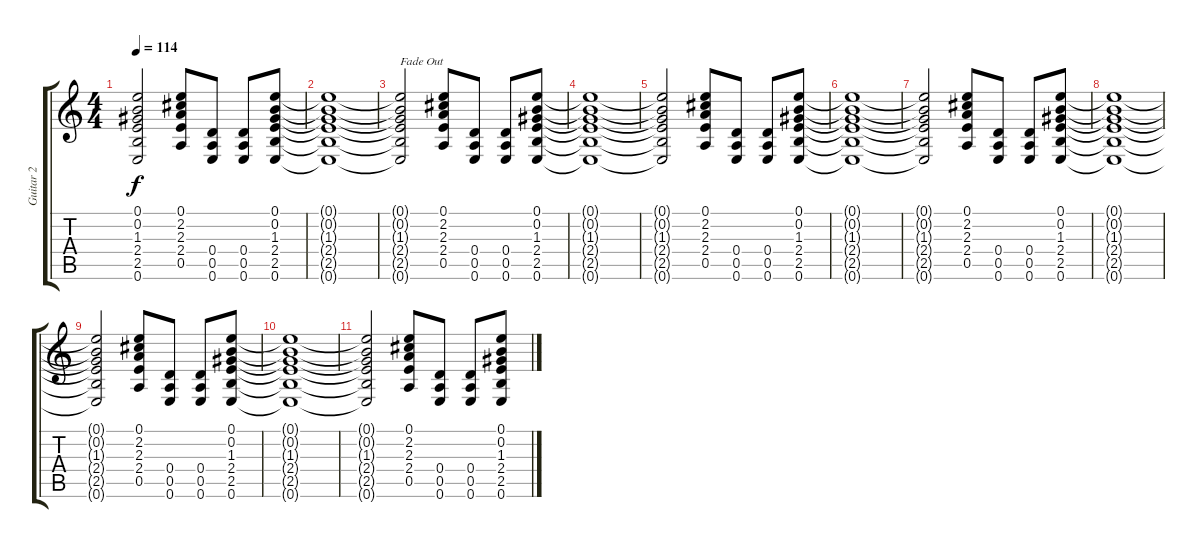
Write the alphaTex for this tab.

\track ("Guitar 2" "Guitar 2") {instrument electricguitarclean}
\staff {score tabs}
\tuning (E4 B3 G3 D3 A2 E2) {hide}
\ts (4 4)
\tempo 114
\clef g2
\ks c
(0.1{t} 0.2{t} 1.3{t} 2.4{t} 2.5{t} 0.6{t}).2{dy f} (0.1 2.2 2.3 2.4 0.5).8 (0.4 0.5 0.6).8 (0.4 0.5 0.6).8 (0.1 0.2 1.3 2.4 2.5 0.6).8 |
(0.1{t} 0.2{t} 1.3{t} 2.4{t} 2.5{t} 0.6{t}).1 |
(0.1{t} 0.2{t} 1.3{t} 2.4{t} 2.5{t} 0.6{t}).2{txt "Fade Out"} (0.1 2.2 2.3 2.4 0.5).8 (0.4 0.5 0.6).8 (0.4 0.5 0.6).8 (0.1 0.2 1.3 2.4 2.5 0.6).8 |
(0.1{t} 0.2{t} 1.3{t} 2.4{t} 2.5{t} 0.6{t}).1 |
(0.1{t} 0.2{t} 1.3{t} 2.4{t} 2.5{t} 0.6{t}).2 (0.1 2.2 2.3 2.4 0.5).8 (0.4 0.5 0.6).8 (0.4 0.5 0.6).8 (0.1 0.2 1.3 2.4 2.5 0.6).8 |
(0.1{t} 0.2{t} 1.3{t} 2.4{t} 2.5{t} 0.6{t}).1 |
(0.1{t} 0.2{t} 1.3{t} 2.4{t} 2.5{t} 0.6{t}).2{volume 0} (0.1 2.2 2.3 2.4 0.5).8 (0.4 0.5 0.6).8 (0.4 0.5 0.6).8 (0.1 0.2 1.3 2.4 2.5 0.6).8 |
(0.1{t} 0.2{t} 1.3{t} 2.4{t} 2.5{t} 0.6{t}).1 |
(0.1{t} 0.2{t} 1.3{t} 2.4{t} 2.5{t} 0.6{t}).2 (0.1 2.2 2.3 2.4 0.5).8 (0.4 0.5 0.6).8 (0.4 0.5 0.6).8 (0.1 0.2 1.3 2.4 2.5 0.6).8 |
(0.1{t} 0.2{t} 1.3{t} 2.4{t} 2.5{t} 0.6{t}).1 |
(0.1{t} 0.2{t} 1.3{t} 2.4{t} 2.5{t} 0.6{t}).2 (0.1 2.2 2.3 2.4 0.5).8 (0.4 0.5 0.6).8 (0.4 0.5 0.6).8 (0.1 0.2 1.3 2.4 2.5 0.6).8
